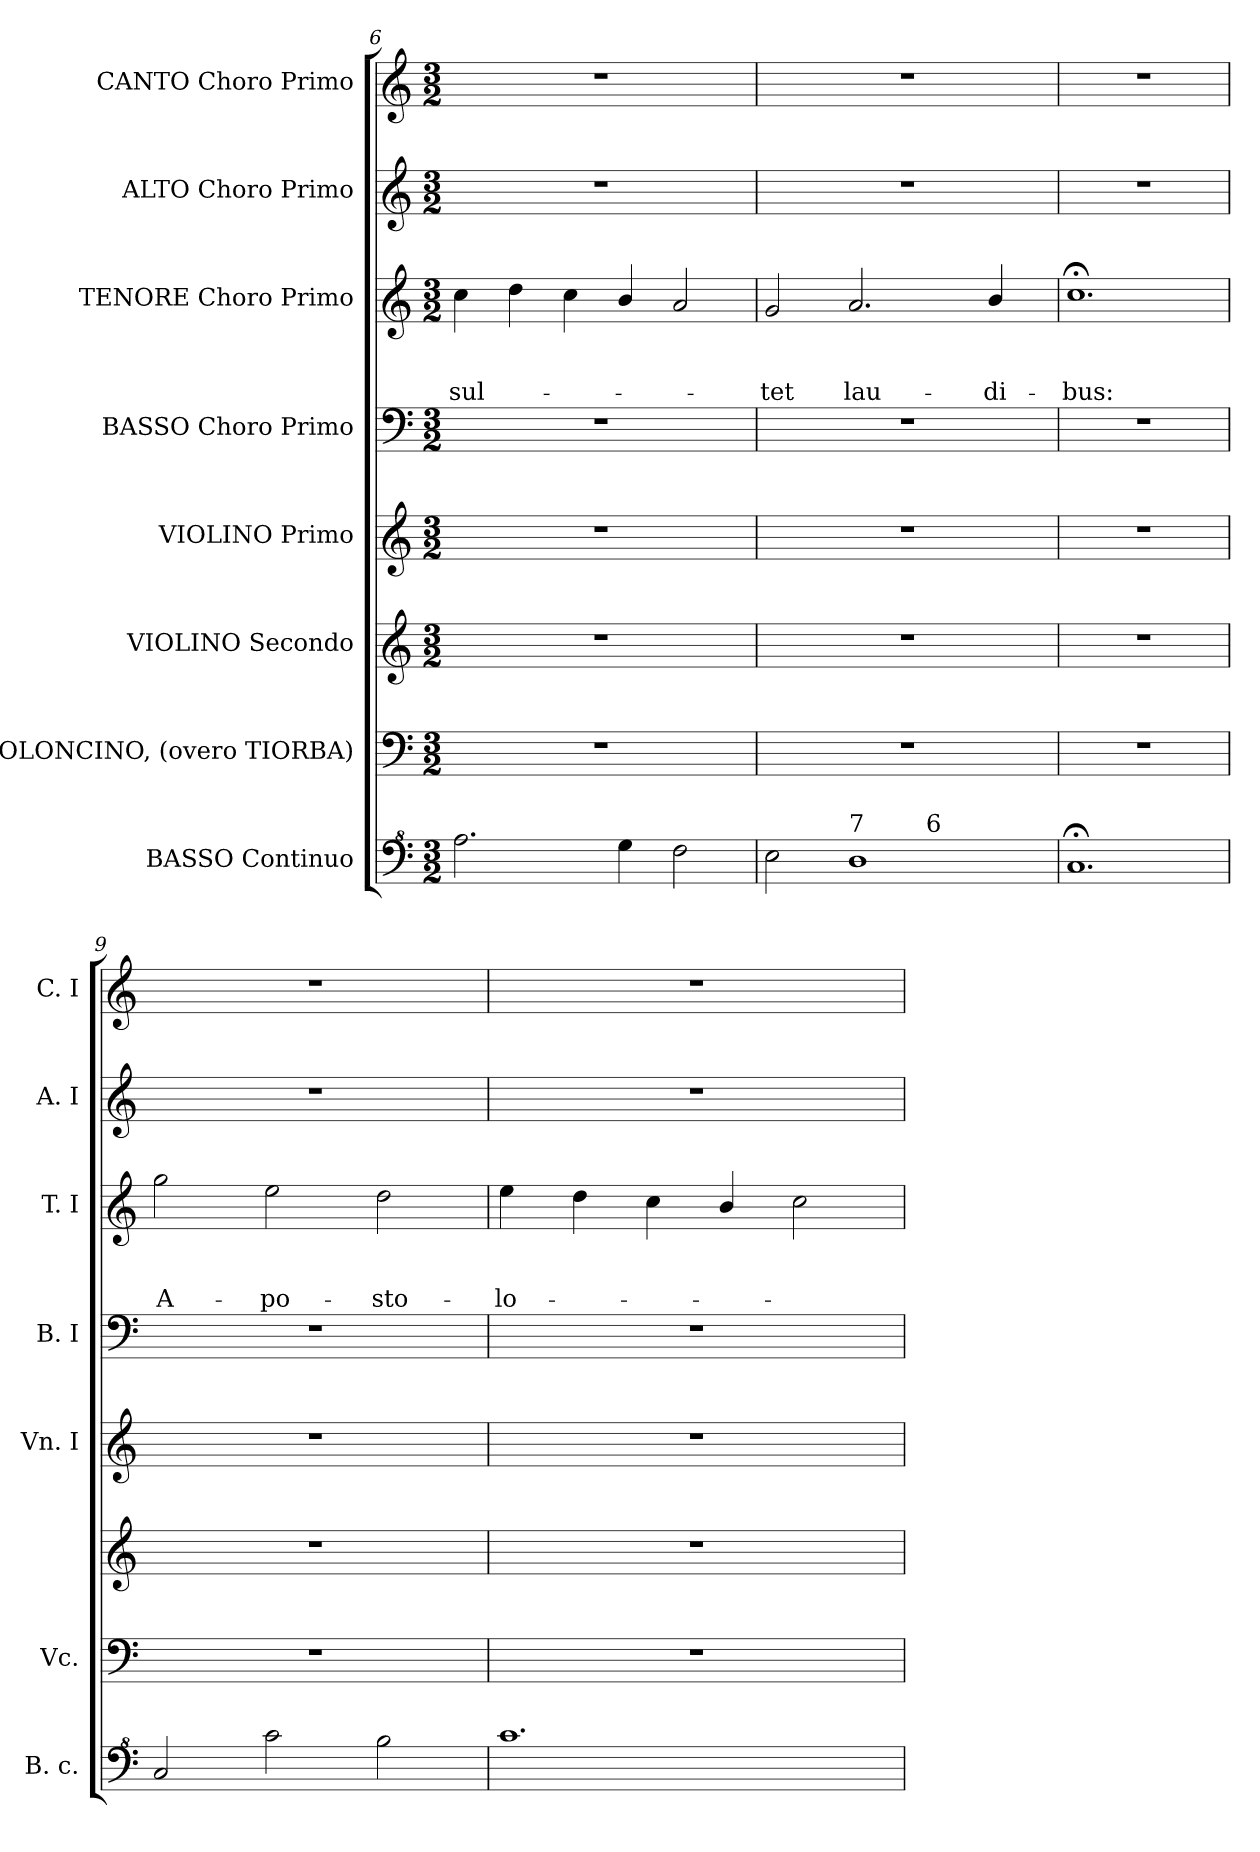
**kern	**kern	**kern	**kern	**kern	**kern	**text	**text	**text	**kern	**kern
*part8	*part7	*part6	*part5	*part4	*part3	*part3	*part3	*part3	*part2	*part1
*staff8	*staff7	*staff6	*staff5	*staff4	*staff3	*staff3	*staff3	*staff3	*staff2	*staff1
*I"BASSO Continuo	*I"VIOLONCINO, (overo TIORBA)	*I"VIOLINO Secondo	*I"VIOLINO Primo	*I"BASSO Choro Primo	*I"TENORE Choro Primo	*	*	*	*I"ALTO Choro Primo	*I"CANTO Choro Primo
*I'B. c.	*I'Vc.	*	*I'Vn. I	*I'B. I	*I'T. I	*	*	*	*I'A. I	*I'C. I
*clefF^4	*clefF4	*clefG2	*clefG2	*clefF4	*clefG2	*	*	*	*clefG2	*clefG2
*ITrd7c12	*	*	*	*	*	*	*	*	*	*
*k[]	*k[]	*k[]	*k[]	*k[]	*k[]	*	*	*	*k[]	*k[]
*C:	*C:	*C:	*C:	*C:	*C:	*	*	*	*C:	*C:
*M3/2	*M3/2	*M3/2	*M3/2	*M3/2	*M3/2	*	*	*	*M3/2	*M3/2
=6	=6	=6	=6	=6	=6	=6	=6	=6	=6	=6
!	!LO:N:vis=1	!LO:N:vis=1	!LO:N:vis=1	!LO:N:vis=1	!	!	!	!LO:LY:b	!LO:N:vis=1	!LO:N:vis=1
2.A\	1.r	1.r	1.r	1.r	4cc\	.	.	-sul-	1.r	1.r
.	.	.	.	.	4dd\	.	.	.	.	.
.	.	.	.	.	4cc\	.	.	.	.	.
4G\	.	.	.	.	4b/	.	.	.	.	.
2F\	.	.	.	.	2a/	.	.	.	.	.
=7	=7	=7	=7	=7	=7	=7	=7	=7	=7	=7
!	!LO:N:vis=1	!LO:N:vis=1	!LO:N:vis=1	!LO:N:vis=1	!	!	!	!LO:LY:b	!LO:N:vis=1	!LO:N:vis=1
*^	*	*	*	*	*	*	*	*	*	*
2E\	2...ryy	1.r	1.r	1.r	1.r	2g/	.	.	-tet	1.r	1.r
!LO:TX:a:t=7	!	!	!	!	!	!	!	!	!	!	!
!	!	!	!	!	!	!	!	!	!LO:LY:b	!	!
1D	.	.	.	.	.	2.a/	.	.	lau-	.	.
!	!LO:TX:a:t=6	!	!	!	!	!	!	!	!	!	!
.	2ryy	.	.	.	.	.	.	.	.	.	.
!	!	!	!	!	!	!	!	!	!LO:LY:b	!	!
.	.	.	.	.	.	4b/	.	.	-di-	.	.
.	16ryy	.	.	.	.	.	.	.	.	.	.
=8	=8	=8	=8	=8	=8	=8	=8	=8	=8	=8	=8
!	!	!LO:N:vis=1	!LO:N:vis=1	!LO:N:vis=1	!LO:N:vis=1	!	!	!	!LO:LY:b	!LO:N:vis=1	!LO:N:vis=1
*v	*v	*	*	*	*	*	*	*	*	*	*
1.C;	1.r	1.r	1.r	1.r	1.cc;<	.	.	-bus:	1.r	1.r
=9	=9	=9	=9	=9	=9	=9	=9	=9	=9	=9
!	!LO:N:vis=1	!LO:N:vis=1	!LO:N:vis=1	!LO:N:vis=1	!	!	!	!LO:LY:b	!LO:N:vis=1	!LO:N:vis=1
2C/	1.r	1.r	1.r	1.r	2gg\	.	.	A-	1.r	1.r
!	!	!	!	!	!	!	!	!LO:LY:b	!	!
2c\	.	.	.	.	2ee\	.	.	-po-	.	.
!	!	!	!	!	!	!	!	!LO:LY:b	!	!
2B\	.	.	.	.	2dd\	.	.	-sto-	.	.
!!LO:PB:g=z
=10	=10	=10	=10	=10	=10	=10	=10	=10	=10	=10
!	!LO:N:vis=1	!LO:N:vis=1	!LO:N:vis=1	!LO:N:vis=1	!	!	!	!LO:LY:b	!LO:N:vis=1	!LO:N:vis=1
1.c	1.r	1.r	1.r	1.r	4ee\	.	.	-lo-	1.r	1.r
.	.	.	.	.	4dd\	.	.	.	.	.
.	.	.	.	.	4cc\	.	.	.	.	.
.	.	.	.	.	4b/	.	.	.	.	.
.	.	.	.	.	2cc\	.	.	.	.	.
=	=	=	=	=	=	=	=	=	=	=
*-	*-	*-	*-	*-	*-	*-	*-	*-	*-	*-
